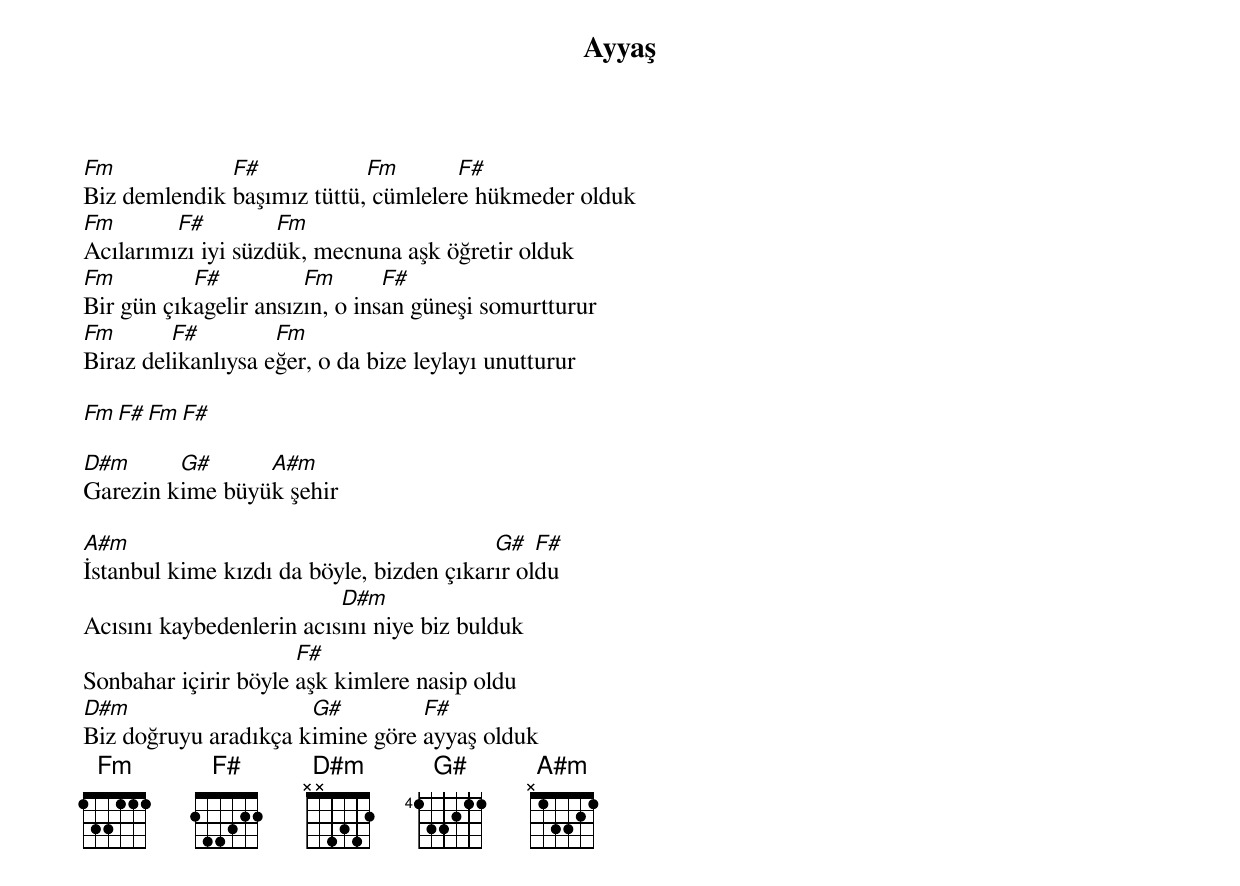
{title: Ayyaş}
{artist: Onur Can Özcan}

Fm            F#            Fm       F#
Biz demlendik başımız tüttü, cümlelere hükmeder olduk
Fm       F#         Fm
Acılarımızı iyi süzdük, mecnuna aşk öğretir olduk
Fm         F#          Fm       F#
Bir gün çıkagelir ansızın, o insan güneşi somurtturur
Fm       F#         Fm
Biraz delikanlıysa eğer, o da bize leylayı unutturur

Fm  F#  Fm  F#

D#m      G#      A#m
Garezin kime büyük şehir

A#m                                       G#   F#
İstanbul kime kızdı da böyle, bizden çıkarır oldu
                          D#m
Acısını kaybedenlerin acısını niye biz bulduk
                      F#
Sonbahar içirir böyle aşk kimlere nasip oldu
D#m                   G#         F#
Biz doğruyu aradıkça kimine göre ayyaş olduk
